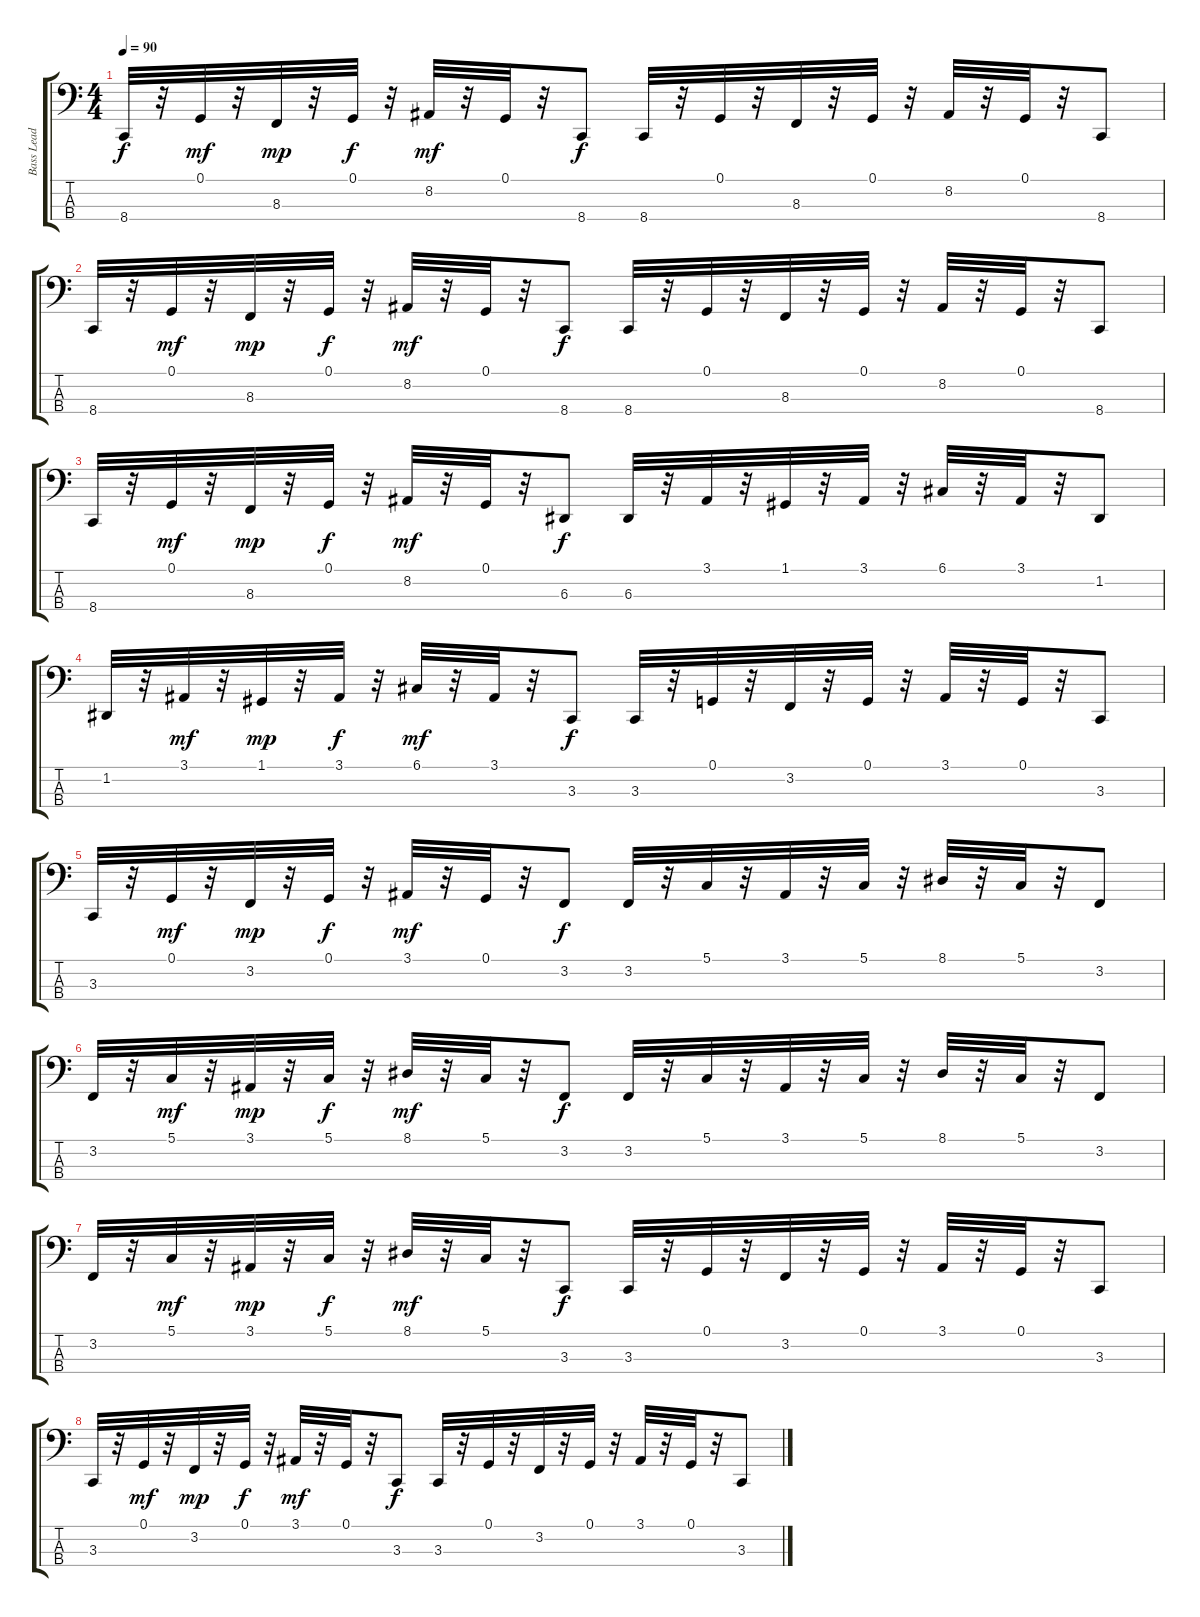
\track ("Bass Lead" "Bass Lead") {instrument lead8bassandlead}
\staff {score tabs}
\tuning (G2 D2 A1 E1) {hide}
\ts (4 4)
\tempo 90
\clef f4
\ks c
8.4.32{dy f} r.32 0.1.32{dy mf} r.32 8.3.32{dy mp} r.32 0.1.32{dy f} r.32 8.2.32{dy mf} r.32 0.1.32 r.32 8.4.8{dy f} 8.4.32 r.32 0.1.32 r.32 8.3.32 r.32 0.1.32 r.32 8.2.32 r.32 0.1.32 r.32 8.4.8 |
8.4.32 r.32 0.1.32{dy mf} r.32 8.3.32{dy mp} r.32 0.1.32{dy f} r.32 8.2.32{dy mf} r.32 0.1.32 r.32 8.4.8{dy f} 8.4.32 r.32 0.1.32 r.32 8.3.32 r.32 0.1.32 r.32 8.2.32 r.32 0.1.32 r.32 8.4.8 |
8.4.32 r.32 0.1.32{dy mf} r.32 8.3.32{dy mp} r.32 0.1.32{dy f} r.32 8.2.32{dy mf} r.32 0.1.32 r.32 6.3.8{dy f} 6.3.32 r.32 3.1.32 r.32 1.1.32 r.32 3.1.32 r.32 6.1.32 r.32 3.1.32 r.32 1.2.8 |
1.2.32 r.32 3.1.32{dy mf} r.32 1.1.32{dy mp} r.32 3.1.32{dy f} r.32 6.1.32{dy mf} r.32 3.1.32 r.32 3.3.8{dy f} 3.3.32 r.32 0.1.32 r.32 3.2.32 r.32 0.1.32 r.32 3.1.32 r.32 0.1.32 r.32 3.3.8 |
3.3.32 r.32 0.1.32{dy mf} r.32 3.2.32{dy mp} r.32 0.1.32{dy f} r.32 3.1.32{dy mf} r.32 0.1.32 r.32 3.2.8{dy f} 3.2.32 r.32 5.1.32 r.32 3.1.32 r.32 5.1.32 r.32 8.1.32 r.32 5.1.32 r.32 3.2.8 |
3.2.32 r.32 5.1.32{dy mf} r.32 3.1.32{dy mp} r.32 5.1.32{dy f} r.32 8.1.32{dy mf} r.32 5.1.32 r.32 3.2.8{dy f} 3.2.32 r.32 5.1.32 r.32 3.1.32 r.32 5.1.32 r.32 8.1.32 r.32 5.1.32 r.32 3.2.8 |
3.2.32 r.32 5.1.32{dy mf} r.32 3.1.32{dy mp} r.32 5.1.32{dy f} r.32 8.1.32{dy mf} r.32 5.1.32 r.32 3.3.8{dy f} 3.3.32 r.32 0.1.32 r.32 3.2.32 r.32 0.1.32 r.32 3.1.32 r.32 0.1.32 r.32 3.3.8 |
3.3.32 r.32 0.1.32{dy mf} r.32 3.2.32{dy mp} r.32 0.1.32{dy f} r.32 3.1.32{dy mf} r.32 0.1.32 r.32 3.3.8{dy f} 3.3.32 r.32 0.1.32 r.32 3.2.32 r.32 0.1.32 r.32 3.1.32 r.32 0.1.32 r.32 3.3.8
